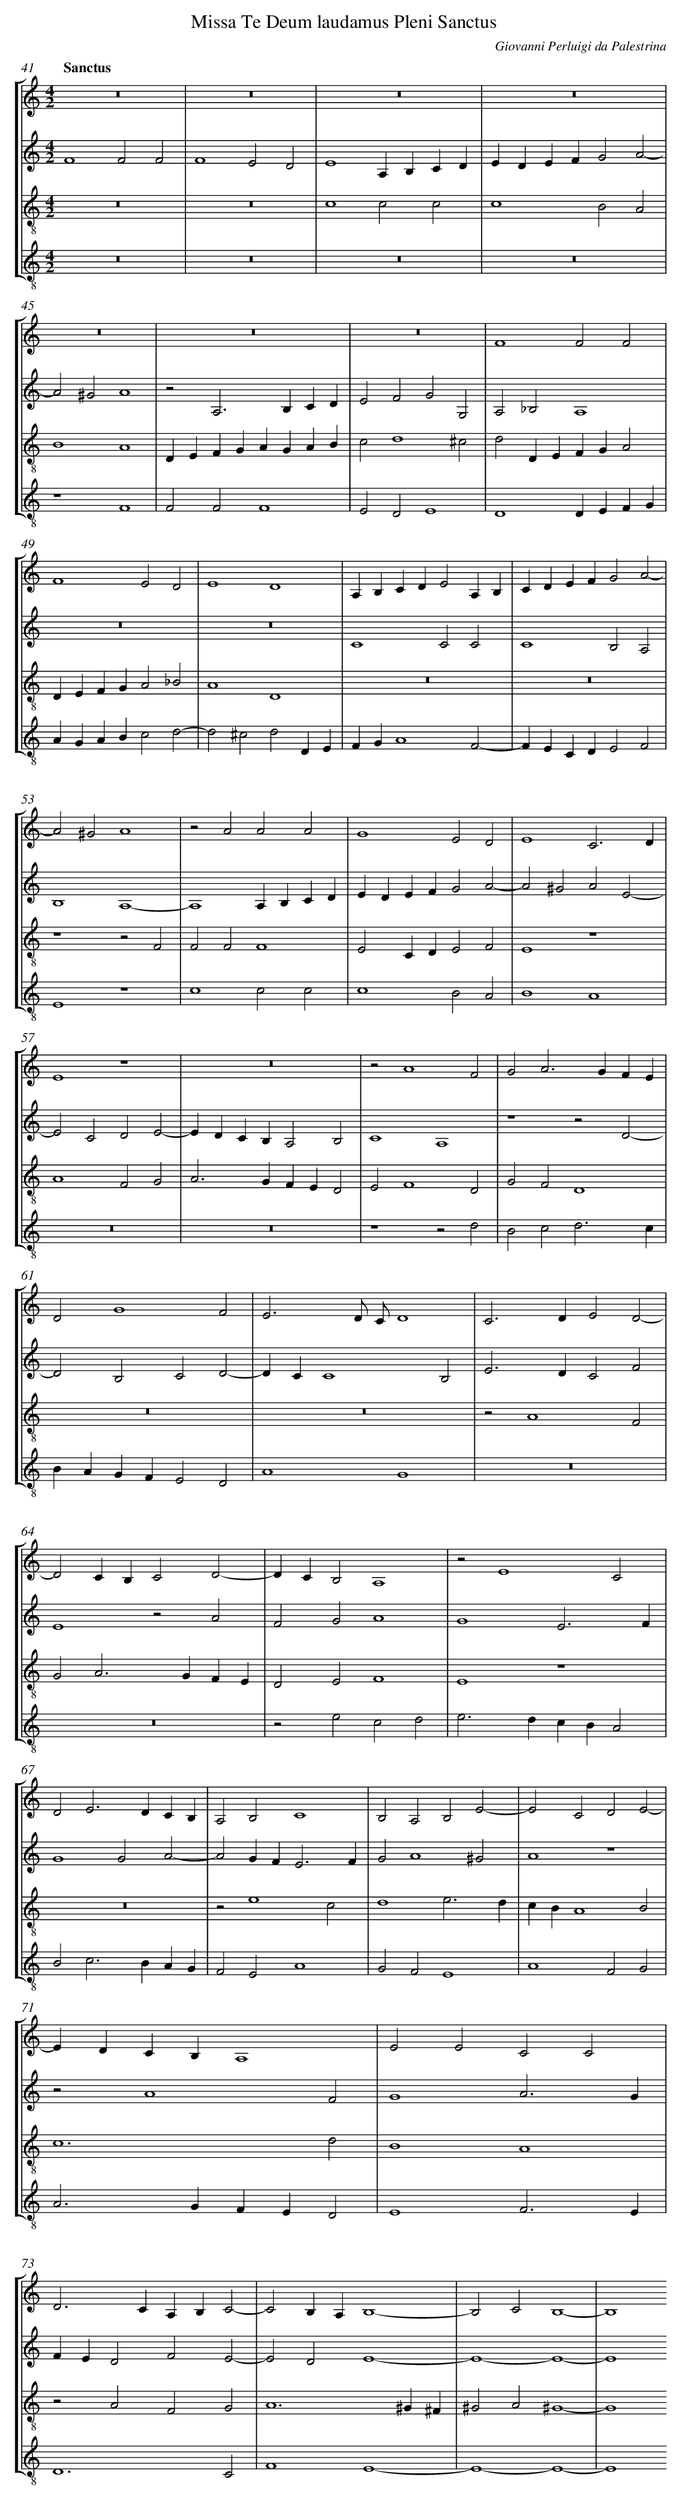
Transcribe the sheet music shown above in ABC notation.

X:1
T: Missa Te Deum laudamus Pleni Sanctus
C: Giovanni Perluigi da Palestrina
L: 1/4
M: 4/2
Q: "Sanctus"
%%staves [1 2 3 4]
V: 1 clef=treble
V: 2 clef=treble
V: 3 clef=treble-8
V: 4 clef=treble-8
K: C
[V:1] z8 |
[V:2] F4F2F2 |
[V:3] z8 |
[V:4] z8 |
[V:1] z8 |
[V:2] F4E2D2 |
[V:3] z8 |
[V:4] z8 |
[V:1] z8 |
[V:2] E4A,B,CD |
[V:3] c4c2c2 |
[V:4] z8 |
[V:1] z8 |
[V:2] EDEFG2A2- |
[V:3] c4B2A2 |
[V:4] z8 |
[V:1] z8 |
[V:2] A2^G2A4 |
[V:3] B4A4 |
[V:4] z4F4 |
[V:1] z8 |
[V:2] z2A,2>B,2CD |
[V:3] DEFGAGAB |
[V:4] F2F2F4 |
[V:1] z8 |
[V:2] E2F2G2G,2 |
[V:3] c2d4^c2 |
[V:4] E2D2E4 |
[V:1] F4F2F2 |
[V:2] A,2_B,2A,4 |
[V:3] d2DEFGA2 |
[V:4] D4DEFG |
[V:1] F4E2D2 |
[V:2] z8 |
[V:3] DEFGA2_B2 |
[V:4] AGABc2d2- |
[V:1] E4D4 |
[V:2] z8 |
[V:3] A4D4 |
[V:4] d2^c2d2DE |
[V:1] A,B,CDE2A,B, |
[V:2] C4C2C2 |
[V:3] z8 |
[V:4] FGA4F2- |
[V:1] CDEFG2A2- |
[V:2] C4B,2A,2 |
[V:3] z8 |
[V:4] FECDE2F2 |
[V:1] A2^G2A4 |
[V:2] B,4A,4- |
[V:3] z4z2F2 |
[V:4] E4z4 |
[V:1] z2A2A2A2 |
[V:2] A,4A,B,CD |
[V:3] F2F2F4 |
[V:4] c4c2c2 |
[V:1] G4E2D2 |
[V:2] EDEFG2A2- |
[V:3] E2CDE2F2 |
[V:4] c4B2A2 |
[V:1] E4C3D |
[V:2] A2^G2A2E2- |
[V:3] E4z4 |
[V:4] B4A4 |
[V:1] E4z4 |
[V:2] E2C2D2E2- |
[V:3] A4F2G2 |
[V:4] z8 |
[V:1] z8 |
[V:2] EDCB,A,2B,2 |
[V:3] A2>G2FED2 |
[V:4] z8 |
[V:1] z2A4F2 |
[V:2] C4A,4 |
[V:3] E2F4D2 |
[V:4] z4z2d2 |
[V:1] G2A2>G2FE |
[V:2] z4z2D2- |
[V:3] G2F2D4 |
[V:4] B2c2d3c |
[V:1] D2G4F2 |
[V:2] D2B,2C2D2- |
[V:3] z8 |
[V:4] BAGFE2D2 |
[V:1] E3D/ C/D4 |
[V:2] DCC4B,2 |
[V:3] z8 |
[V:4] A4G4 |
[V:1] C2>D2E2D2- |
[V:2] E2>D2C2F2 |
[V:3] z2A4F2 |
[V:4] z8 |
[V:1] D2CB,C2D2- |
[V:2] E4z2A2 |
[V:3] G2A2>G2FE |
[V:4] z8 |
[V:1] DCB,2A,4 |
[V:2] F2G2A4 |
[V:3] D2E2F4 |
[V:4] z2e2c2d2 |
[V:1] z2E4C2 |
[V:2] G4E3F |
[V:3] E4z4 |
[V:4] e2>d2cBA2 |
[V:1] D2E2>D2CB, |
[V:2] G4G2A2- |
[V:3] z8 |
[V:4] B2c2>B2AG |
[V:1] A,2B,2C4 |
[V:2] A2GF2<E2F |
[V:3] z2e4c2 |
[V:4] F2E2A4 |
[V:1] B,2A,2B,2E2- |
[V:2] G2A4^G2 |
[V:3] d4e3d |
[V:4] G2F2E4 |
[V:1] E2C2D2E2- |
[V:2] A4z4 |
[V:3] cBA4B2 |
[V:4] A4F2G2 |
[V:1] EDCB,A,4 |
[V:2] z2A4F2 |
[V:3] c6d2 |
[V:4] A2>G2FED2 |
[V:1] E2E2C2C2 |
[V:2] G4A3G |
[V:3] B4A4 |
[V:4] E4F3E |
[V:1] D2>C2A,B,C2- |
[V:2] FED2F2E2- |
[V:3] z2A2F2G2 |
[V:4] D6C2 |
[V:1] C2B,A,B,4- |
[V:2] E2D2E4- |
[V:3] A6^G^F |
[V:4] F4E4- |
[V:1] B,2C2B,4- |
[V:2] E4-E4- |
[V:3] ^G2A2^G4- |
[V:4] E4-E4- |
[V:1] B,4
[V:2] E4
[V:3] G4
[V:4] E4
